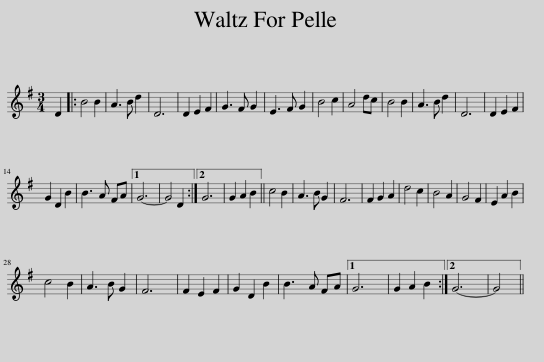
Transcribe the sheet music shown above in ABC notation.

X:1
L:1/8
M:3/4
I:linebreak $
K:G
V:1 treble
V:1
 D2 |: B4 B2 | A3 B d2 | D6 | D2 E2 F2 | %5
 G3 F G2 | E3 F G2 | B4 c2 | A4 dc | B4 B2 | %10
 A3 B d2 | D6 | D2 E2 F2 |$ G2 D2 B2 | B3 A FA |1 %15
 G6- | G4 D2 :|2 G6 | G2 A2 B2 || c4 B2 | %20
 A3 B G2 | F6 | F2 G2 A2 | d4 c2 | B4 A2 | %25
 G4 F2 | E2 A2 B2 |$ c4 B2 | A3 B G2 | F6 | %30
 F2 E2 F2 | G2 D2 B2 | B3 A FA |1 G6 | G2 A2 B2 :|2 %35
 G6- | G4 || %37
